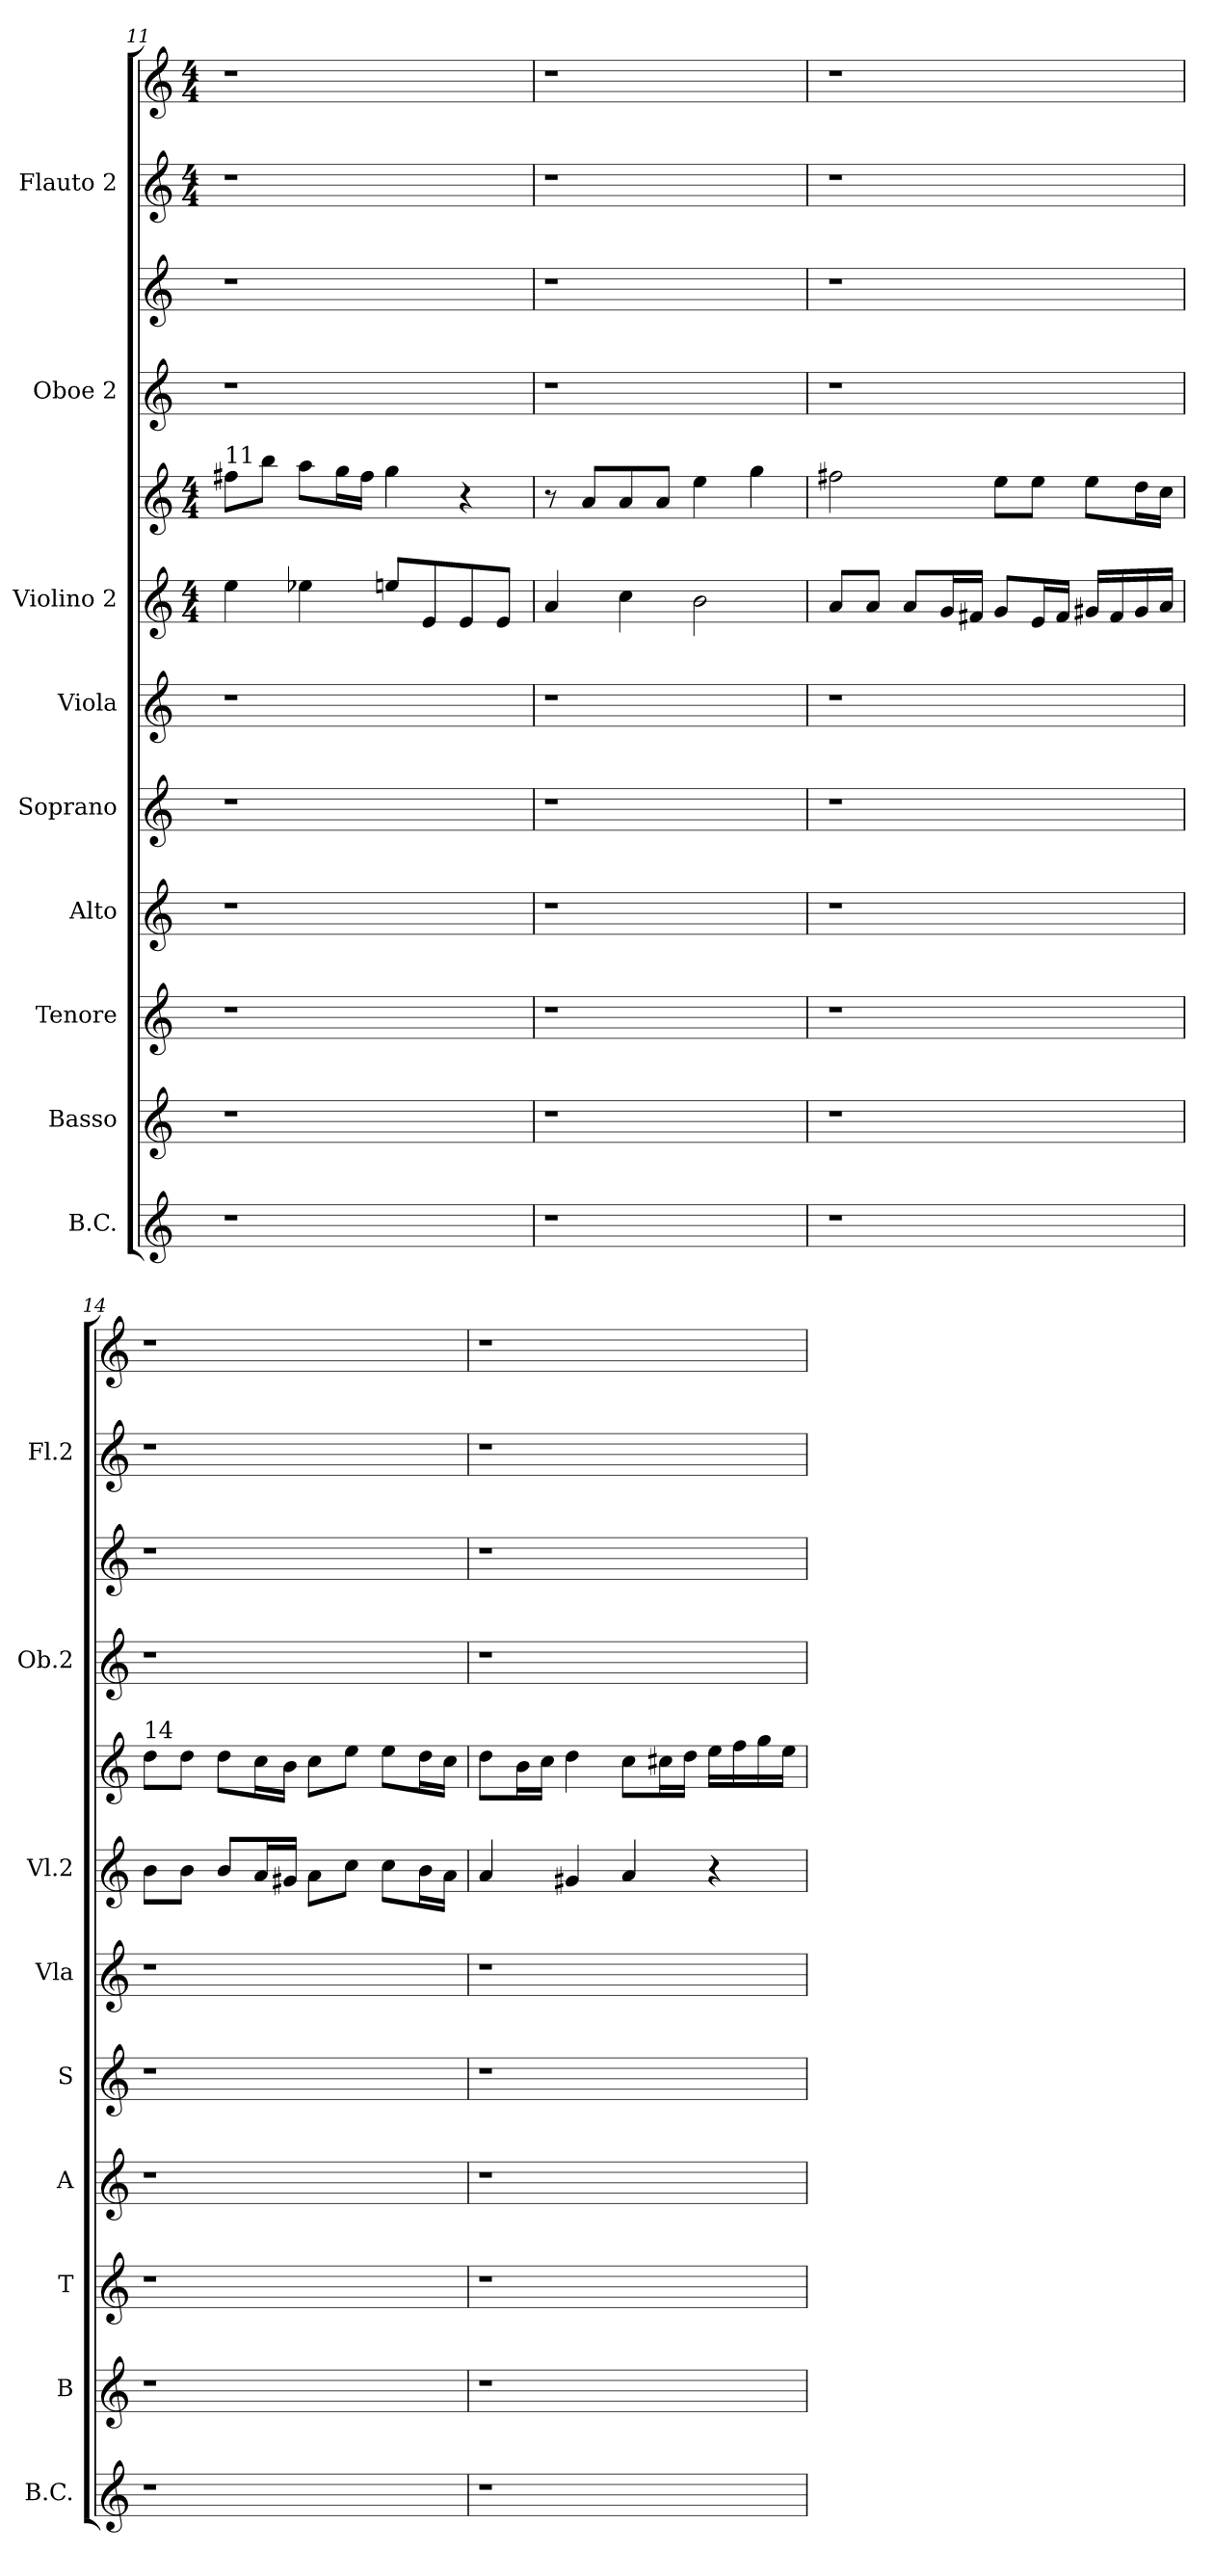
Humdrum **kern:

**kern	**kern	**kern	**kern	**kern	**kern	**kern	**kern	**kern	**kern	**kern	**kern
*part9	*part8	*part7	*part6	*part5	*part4	*part3	*part3	*part2	*part2	*part1	*part1
*staff12	*staff11	*staff10	*staff9	*staff8	*staff7	*staff6	*staff5	*staff4	*staff3	*staff2	*staff1
*I"B.C.	*I"Basso	*I"Tenore	*I"Alto	*I"Soprano	*I"Viola	*I"Violino 2	*	*I"Oboe 2	*	*I"Flauto 2	*
*I'B.C.	*I'B	*I'T	*I'A	*I'S	*I'Vla	*I'Vl.2	*	*I'Ob.2	*	*I'Fl.2	*
!!LO:PB:g=z
*clefG2	*clefG2	*clefG2	*clefG2	*clefG2	*clefG2	*clefG2	*clefG2	*clefG2	*clefG2	*clefG2	*clefG2
*k[]	*k[]	*k[]	*k[]	*k[]	*k[]	*k[]	*k[]	*k[]	*k[]	*k[]	*k[]
*	*	*	*	*	*	*M4/4	*M4/4	*	*	*M4/4	*M4/4
=11	=11	=11	=11	=11	=11	=11	=11	=11	=11	=11	=11
!	!	!	!	!	!	!	!LO:TX:a:t=11	!	!	!	!
1r	1r	1r	1r	1r	1r	4ee\	8ff#X\L	1r	1r	1r	1r
.	.	.	.	.	.	.	8bb\J	.	.	.	.
.	.	.	.	.	.	4ee-X\	8aa\L	.	.	.	.
.	.	.	.	.	.	.	16gg\L	.	.	.	.
.	.	.	.	.	.	.	16ff#\JJ	.	.	.	.
.	.	.	.	.	.	8een/L	4gg\	.	.	.	.
.	.	.	.	.	.	8e/	.	.	.	.	.
.	.	.	.	.	.	8e/	4r	.	.	.	.
.	.	.	.	.	.	8e/J	.	.	.	.	.
=12	=12	=12	=12	=12	=12	=12	=12	=12	=12	=12	=12
1r	1r	1r	1r	1r	1r	4a/	8r	1r	1r	1r	1r
.	.	.	.	.	.	.	8a/L	.	.	.	.
.	.	.	.	.	.	4cc\	8a/	.	.	.	.
.	.	.	.	.	.	.	8a/J	.	.	.	.
.	.	.	.	.	.	2b\	4ee\	.	.	.	.
.	.	.	.	.	.	.	4gg\	.	.	.	.
!!LO:PB:g=z
=13	=13	=13	=13	=13	=13	=13	=13	=13	=13	=13	=13
1r	1r	1r	1r	1r	1r	8a/L	2ff#X\	1r	1r	1r	1r
.	.	.	.	.	.	8a/J	.	.	.	.	.
.	.	.	.	.	.	8a/L	.	.	.	.	.
.	.	.	.	.	.	16g/L	.	.	.	.	.
.	.	.	.	.	.	16f#X/JJ	.	.	.	.	.
.	.	.	.	.	.	8g/L	8ee\L	.	.	.	.
.	.	.	.	.	.	16e/L	8ee\J	.	.	.	.
.	.	.	.	.	.	16f#/JJ	.	.	.	.	.
.	.	.	.	.	.	16g#X/LL	8ee\L	.	.	.	.
.	.	.	.	.	.	16f#/	.	.	.	.	.
.	.	.	.	.	.	16g#/	16dd\L	.	.	.	.
.	.	.	.	.	.	16a/JJ	16cc\JJ	.	.	.	.
!!LO:PB:g=z
=14	=14	=14	=14	=14	=14	=14	=14	=14	=14	=14	=14
!	!	!	!	!	!	!	!LO:TX:a:t=14	!	!	!	!
1r	1r	1r	1r	1r	1r	8b\L	8dd\L	1r	1r	1r	1r
.	.	.	.	.	.	8b\J	8dd\J	.	.	.	.
.	.	.	.	.	.	8b/L	8dd\L	.	.	.	.
.	.	.	.	.	.	16a/L	16cc\L	.	.	.	.
.	.	.	.	.	.	16g#X/JJ	16b\JJ	.	.	.	.
.	.	.	.	.	.	8a\L	8cc\L	.	.	.	.
.	.	.	.	.	.	8cc\J	8ee\J	.	.	.	.
.	.	.	.	.	.	8cc\L	8ee\L	.	.	.	.
.	.	.	.	.	.	16b\L	16dd\L	.	.	.	.
.	.	.	.	.	.	16a\JJ	16cc\JJ	.	.	.	.
=15	=15	=15	=15	=15	=15	=15	=15	=15	=15	=15	=15
1r	1r	1r	1r	1r	1r	4a/	8dd\L	1r	1r	1r	1r
.	.	.	.	.	.	.	16b\L	.	.	.	.
.	.	.	.	.	.	.	16cc\JJ	.	.	.	.
.	.	.	.	.	.	4g#X/	4dd\	.	.	.	.
.	.	.	.	.	.	4a/	8cc\L	.	.	.	.
.	.	.	.	.	.	.	16cc#X\L	.	.	.	.
.	.	.	.	.	.	.	16dd\JJ	.	.	.	.
.	.	.	.	.	.	4r	16ee\LL	.	.	.	.
.	.	.	.	.	.	.	16ff\	.	.	.	.
.	.	.	.	.	.	.	16gg\	.	.	.	.
.	.	.	.	.	.	.	16ee\JJ	.	.	.	.
=	=	=	=	=	=	=	=	=	=	=	=
*-	*-	*-	*-	*-	*-	*-	*-	*-	*-	*-	*-
